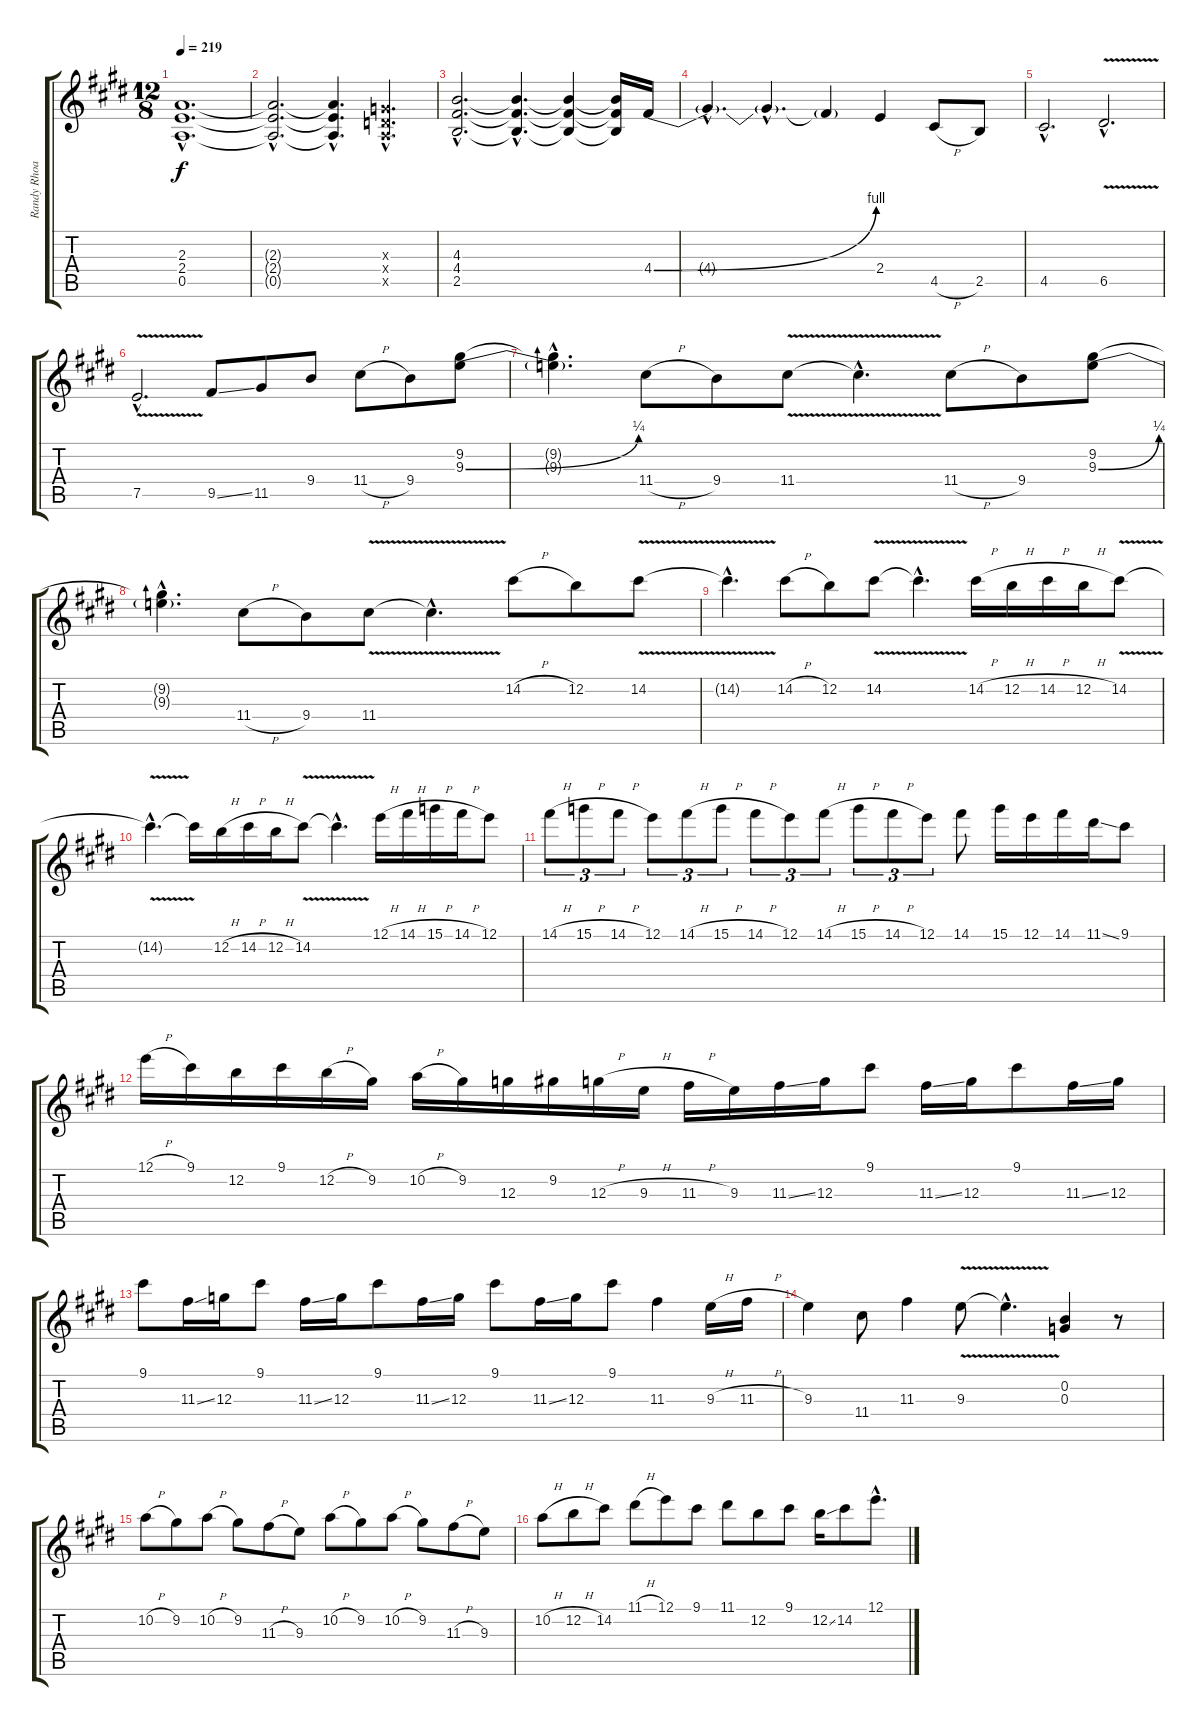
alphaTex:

\track ("Randy Rhoads" "Randy Rhoa") {instrument overdrivenguitar}
\staff {score tabs}
\tuning (E4 B3 G3 D3 A2 E2) {hide}
\ts (12 8)
\tempo 219
\clef g2
\ks e
(2.3{hac} 2.4{hac} 0.5{hac}).1{d dy f} |
(2.3{hac t} 2.4{hac t} 0.5{hac t}).2{d} (2.3{hac t} 2.4{hac t} 0.5{hac t}).4{d} (0.3{hac x} 0.4{hac x} 0.5{hac x}).4{d} |
(4.3{hac} 4.4{hac} 2.5{hac}).2{d} (4.3{hac t} 4.4{hac t} 2.5{hac t}).4{d} (4.3{t} 4.4{t} 2.5{t}).4 (4.3{t} 4.4{t} 2.5{t}).16 4.4{be (bend 0 0 60 4)}.16 |
4.4{hac t}.4{d} 4.4{hac t}.4{d} 4.4{t}.4 2.4.4 4.5{h}.8 2.5.8 |
4.5{hac}.2{d} 6.5{v hac}.2{d} |
7.5{v hac}.2{d} 9.5{ss}.8 11.5.8 9.4.8 11.4{h}.8 9.4.8 (9.2 9.3{be (bend 0 0 60 1)}).8 |
(9.2{hac t} 9.3{hac t}).4{d} 11.4{h}.8 9.4.8 11.4{v}.8 11.4{hac t}.4{d} 11.4{h}.8 9.4.8 (9.2 9.3{be (bend 0 0 60 1)}).8 |
(9.2{hac t} 9.3{hac t}).4{d} 11.4{h}.8 9.4.8 11.4{v}.8 11.4{hac t}.4{d} 14.2{h}.8 12.2.8 14.2{v}.8 |
14.2{hac t}.4{d} 14.2{h}.8 12.2.8 14.2{v}.8 14.2{hac t}.4{d} 14.2{h}.16 12.2{h}.16 14.2{h}.16 12.2{h}.16 14.2{v}.8 |
14.2{hac t}.4{d} 14.2{t}.16 12.2{h}.16 14.2{h}.16 12.2{h}.16 14.2{v}.8 14.2{hac t}.4{d} 12.1{h}.16 14.1{h}.16 15.1{h}.16 14.1{h}.16 12.1.8 |
14.1{h}.8{tu (3 2)} 15.1{h}.8{tu (3 2)} 14.1{h}.8{tu (3 2)} 12.1.8{tu (3 2)} 14.1{h}.8{tu (3 2)} 15.1{h}.8{tu (3 2)} 14.1{h}.8{tu (3 2)} 12.1.8{tu (3 2)} 14.1{h}.8{tu (3 2)} 15.1{h}.8{tu (3 2)} 14.1{h}.8{tu (3 2)} 12.1.8{tu (3 2)} 14.1.8 15.1.16 12.1.16 14.1.16 11.1{ss}.16 9.1.8 |
12.1{h}.16 9.1.16 12.2.16 9.1.16 12.2{h}.16 9.2.16 10.2{h}.16 9.2.16 12.3.16 9.2.16 12.3{h}.16 9.3{h}.16 11.3{h}.16 9.3.16 11.3{ss}.16 12.3.16 9.1.8 11.3{ss}.16 12.3.16 9.1.8 11.3{ss}.16 12.3.16 |
9.1.8 11.3{ss}.16 12.3.16 9.1.8 11.3{ss}.16 12.3.16 9.1.8 11.3{ss}.16 12.3.16 9.1.8 11.3{ss}.16 12.3.16 9.1.8 11.3.4 9.3{h}.16 11.3{h}.16 |
9.3.4 11.4.8 11.3.4 9.3{v}.8 9.3{hac t}.4{d} (0.2 0.3).4 r.8 |
10.2{h}.8 9.2.8 10.2{h}.8 9.2.8 11.3{h}.8 9.3.8 10.2{h}.8 9.2.8 10.2{h}.8 9.2.8 11.3{h}.8 9.3.8 |
10.2{h}.8 12.2{h}.8 14.2.8 11.1{h}.8 12.1.8 9.1.8 11.1.8 12.2.8 9.1.8 12.2{ss}.16 14.2.8 12.1{hac}.8{d}
